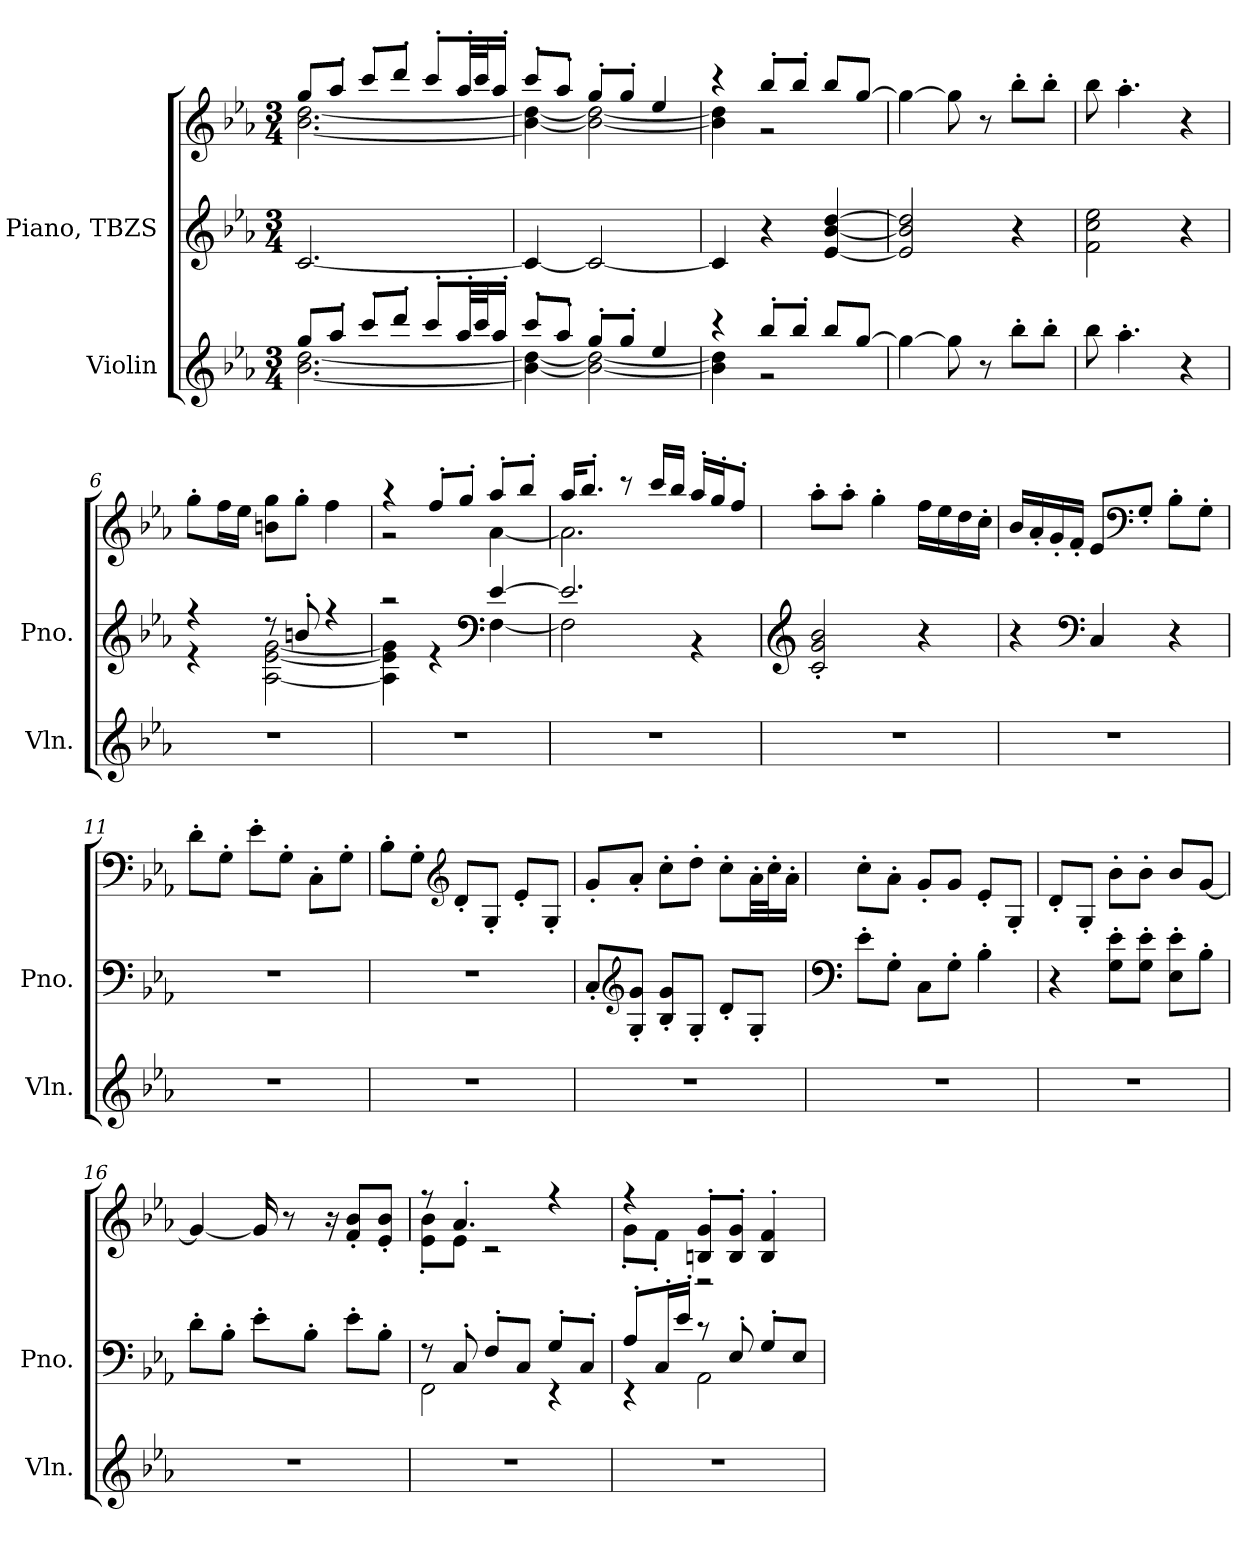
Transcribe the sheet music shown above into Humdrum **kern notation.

**kern	**kern	**kern
*part2	*part1	*part1
*staff3	*staff2	*staff1
*I"Violin	*I"Piano, TBZS	*
*I'Vln.	*I'Pno.	*
*clefG2	*clefG2	*clefG2
*k[b-e-a-]	*k[b-e-a-]	*k[b-e-a-]
*M3/4	*M3/4	*M3/4
*MM93	*MM93	*MM93
=1	=1	=1
*^	*	*^
8gg/L	[2.b-\ [2.dd\	[2.c/	8gg/L	[2.b-\ [2.dd\
8aa-'/J	.	.	8aa-'/J	.
8ccc'/L	.	.	8ccc'/L	.
8ddd'/J	.	.	8ddd'/J	.
8ccc'/L	.	.	8ccc'/L	.
32aa-'/LL	.	.	32aa-'/LL	.
32ccc/J	.	.	32ccc/J	.
16aa-'/JJ	.	.	16aa-'/JJ	.
=2	=2	=2	=2	=2
8ccc'/L	4b-\_ 4dd\_	4c/_	8ccc'/L	4b-\_ 4dd\_
8aa-'/J	.	.	8aa-'/J	.
8gg'/L	2b-\_ 2dd\_	2c/_	8gg'/L	2b-\_ 2dd\_
8gg'/J	.	.	8gg'/J	.
4ee-/	.	.	4ee-/	.
=3	=3	=3	=3	=3
4r	4b-\] 4dd\]	4c/]	4r	4b-\] 4dd\]
8bb-'/L	2r	4r	8bb-'/L	2r
8bb-'/J	.	.	8bb-'/J	.
8bb-/L	.	[4e-/ [4b-/ [4dd/	8bb-/L	.
[8gg/J	.	.	[8gg/J	.
*v	*v	*	*v	*v
=4	=4	=4
4gg\_	2e-/] 2b-/] 2dd/]	4gg\_
8gg\]	.	8gg\]
8r	.	8r
8bb-'\L	4r	8bb-'\L
8bb-'\J	.	8bb-'\J
=5	=5	=5
8bb-\	2f\ 2cc\ 2ee-\	8bb-\
4.aa-'\	.	4.aa-'\
4r	4r	4r
!!LO:LB:g=z
=6	=6	=6
*	*^	*
2.r	4r	4r	8gg'\L
.	.	.	16ff\L
.	.	.	16ee-\JJ
.	8r	[2A-\ [2e-\ [2g\	8bn\ 8gg\L
.	8bn'/	.	8gg'\J
.	4r	.	4ff\
=7	=7	=7	=7
*	*	*	*^
2.r	2r	4A-\] 4e-\] 4g\]	4r	2r
.	.	4r	8ff'/L	.
.	.	.	8gg'/J	.
*	*clefF4	*	*	*
.	[4e-/	[4F\	8aa-'/L	[4a-\
.	.	.	8bb-'/J	.
=8	=8	=8	=8	=8
2.r	2.e-/]	2F\]	16aa-/KL	2.a-\]
.	.	.	8.bb-'/J	.
.	.	.	8r	.
.	.	.	16ccc/LL	.
.	.	.	16bb-/JJ	.
.	.	4r	16aa-'/LL	.
.	.	.	16gg'/J	.
.	.	.	8ff'/J	.
*	*v	*v	*	*
*	*	*v	*v
=9	=9	=9
*	*clefG2	*
2.r	2c/' 2g/' 2b-/'	8aa-'\L
.	.	8aa-'\J
.	.	4gg'\
.	4r	16ff\LL
.	.	16ee-\
.	.	16dd\
.	.	16cc'\JJ
=10	=10	=10
2.r	4r	16b-/LL
.	.	16a-'/
.	.	16g'/
.	.	16f'/JJ
*	*clefF4	*
.	4C/	8e-/L
*	*	*clefF4
.	.	8G'/J
.	4r	8B-'\L
.	.	8G'\J
!!LO:LB:g=z
=11	=11	=11
2.r	2.r	8d'\L
.	.	8G'\J
.	.	8e-'\L
.	.	8G'\J
.	.	8C'\L
.	.	8G'\J
=12	=12	=12
2.r	2.r	8B-'\L
.	.	8G'\J
*	*	*clefG2
.	.	8d'/L
.	.	8G'/J
.	.	8e-'/L
.	.	8G'/J
=13	=13	=13
2.r	8C'/L	8g'/L
*	*clefG2	*
.	8G/' 8g/'J	8a-'/J
.	8B-/' 8g/'L	8cc'\L
.	8G'/J	8dd'\J
.	8d'/L	8cc'\L
.	8G'/J	32a-'\LL
.	.	32cc'\J
.	.	16a-'\JJ
=14	=14	=14
*	*clefF4	*
2.r	8e-'\L	8cc'\L
.	8G'\J	8a-'\J
.	8C\L	8g'/L
.	8G'\J	8g/J
.	4B-'\	8e-'/L
.	.	8G'/J
=15	=15	=15
2.r	4r	8d'/L
.	.	8G'/J
.	8G\' 8e-\'L	8b-'\L
.	8G\' 8e-\'J	8b-'\J
.	8E-\' 8e-\'L	8b-/L
.	8B-'\J	[8g/J
!!LO:PB:g=z
=16	=16	=16
2.r	8d'\L	4g/_
.	8B-'\J	.
.	8e-'\L	16g/]
.	.	8r
.	8B-'\J	.
.	.	16r
.	8e-'\L	8f/' 8b-/'L
.	8B-'\J	8e-/' 8b-/'J
=17	=17	=17
*	*^	*^
2.r	8r	2FF\	8r	8e-\' 8b-\'L
.	8C'/	.	4.a-'/	8e-\J
.	8F'/L	.	.	2r
.	8C/J	.	.	.
.	8G'/L	4r	4r	.
.	8C'/J	.	.	.
=18	=18	=18	=18	=18
2.r	8A-'/L	4r	4r	8g'\L
.	16C'/L	.	.	8f'\J
.	16e-'/JJ	.	.	.
.	8r	2AA-\	8Bn/' 8g/'L	2r
.	8E-'/	.	8B/' 8g/'J	.
.	8G'/L	.	4B/' 4f/'	.
.	8E-/J	.	.	.
*	*v	*v	*	*
*	*	*v	*v
=	=	=
*-	*-	*-
